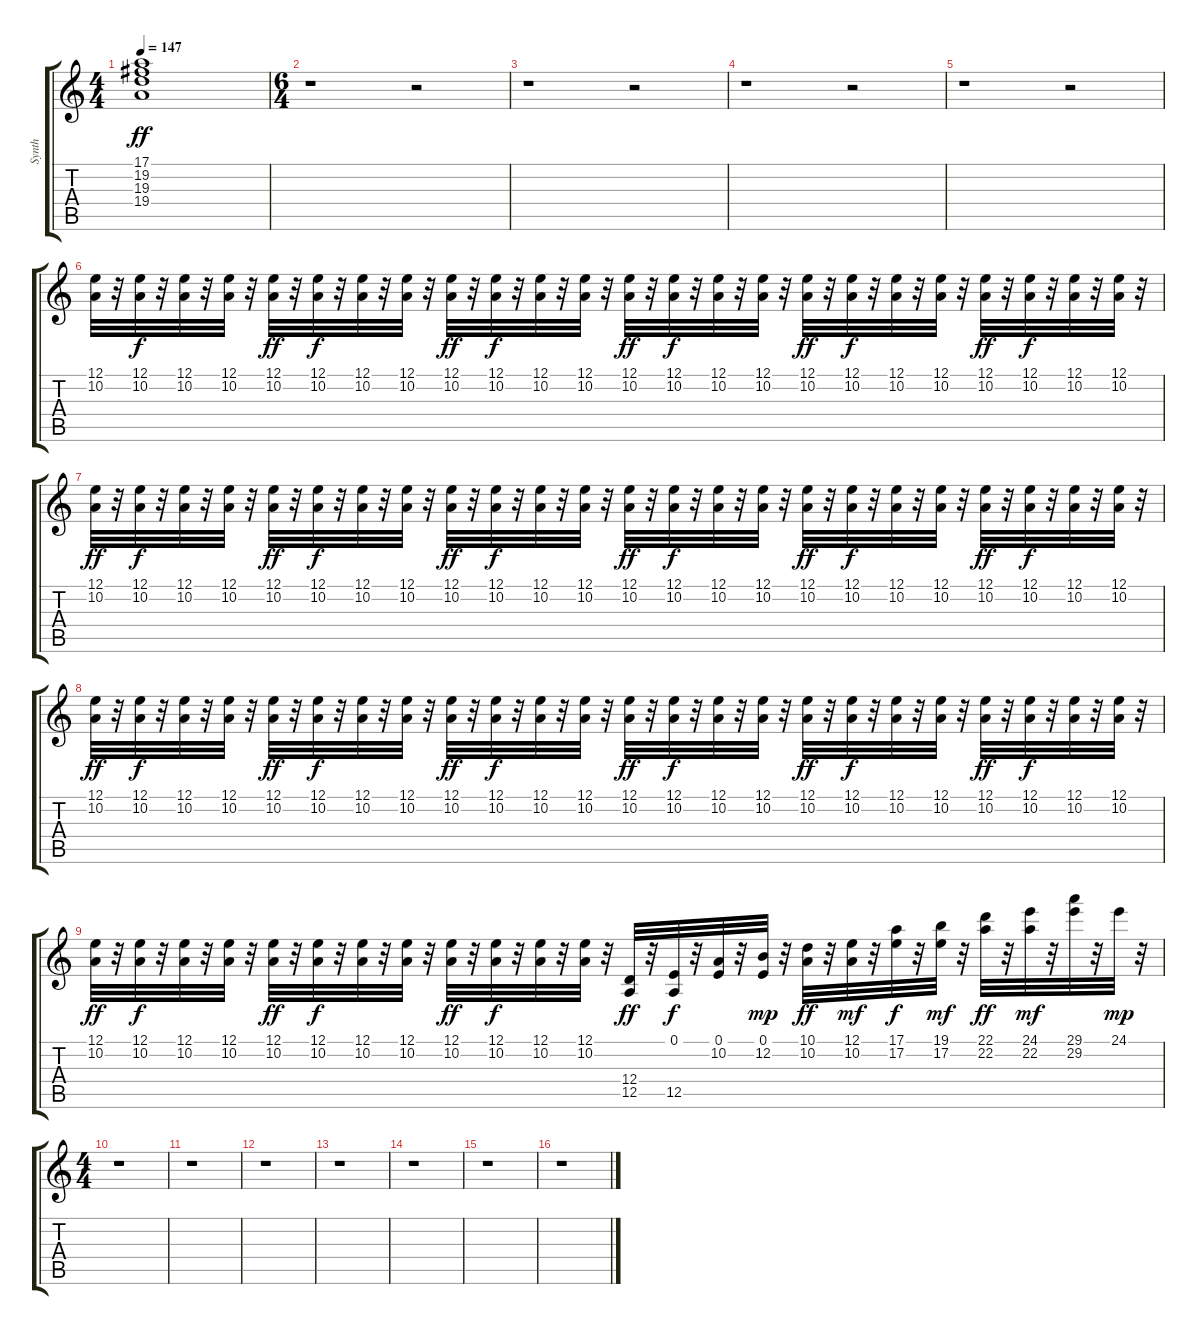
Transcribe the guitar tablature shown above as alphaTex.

\track ("Synth" "Synth") {instrument lead2sawtooth}
\staff {score tabs}
\tuning (E4 B3 G3 D3 A2 E2) {hide}
\ts (4 4)
\tempo 147
\clef g2
\ks c
(17.1 19.2 19.3 19.4).1{dy ff} |
\ts (6 4)
r.1 r.2 |
r.1 r.2 |
r.1 r.2 |
r.1 r.2 |
(12.1 10.2).32{balance 3} r.32 (12.1 10.2).32{dy f} r.32 (12.1 10.2).32 r.32 (12.1 10.2).32 r.32 (12.1 10.2).32{dy ff balance 3} r.32 (12.1 10.2).32{dy f} r.32 (12.1 10.2).32 r.32 (12.1 10.2).32 r.32 (12.1 10.2).32{dy ff balance 3} r.32 (12.1 10.2).32{dy f} r.32 (12.1 10.2).32 r.32 (12.1 10.2).32 r.32 (12.1 10.2).32{dy ff balance 3} r.32 (12.1 10.2).32{dy f} r.32 (12.1 10.2).32 r.32 (12.1 10.2).32 r.32 (12.1 10.2).32{dy ff balance 3} r.32 (12.1 10.2).32{dy f} r.32 (12.1 10.2).32 r.32 (12.1 10.2).32 r.32 (12.1 10.2).32{dy ff balance 3} r.32 (12.1 10.2).32{dy f} r.32 (12.1 10.2).32 r.32 (12.1 10.2).32 r.32 |
(12.1 10.2).32{dy ff balance 3} r.32 (12.1 10.2).32{dy f} r.32 (12.1 10.2).32 r.32 (12.1 10.2).32 r.32 (12.1 10.2).32{dy ff balance 3} r.32 (12.1 10.2).32{dy f} r.32 (12.1 10.2).32 r.32 (12.1 10.2).32 r.32 (12.1 10.2).32{dy ff balance 3} r.32 (12.1 10.2).32{dy f} r.32 (12.1 10.2).32 r.32 (12.1 10.2).32 r.32 (12.1 10.2).32{dy ff balance 3} r.32 (12.1 10.2).32{dy f} r.32 (12.1 10.2).32 r.32 (12.1 10.2).32 r.32 (12.1 10.2).32{dy ff balance 3} r.32 (12.1 10.2).32{dy f} r.32 (12.1 10.2).32 r.32 (12.1 10.2).32 r.32 (12.1 10.2).32{dy ff balance 3} r.32 (12.1 10.2).32{dy f} r.32 (12.1 10.2).32 r.32 (12.1 10.2).32 r.32 |
(12.1 10.2).32{dy ff balance 3} r.32 (12.1 10.2).32{dy f} r.32 (12.1 10.2).32 r.32 (12.1 10.2).32 r.32 (12.1 10.2).32{dy ff balance 3} r.32 (12.1 10.2).32{dy f} r.32 (12.1 10.2).32 r.32 (12.1 10.2).32 r.32 (12.1 10.2).32{dy ff balance 3} r.32 (12.1 10.2).32{dy f} r.32 (12.1 10.2).32 r.32 (12.1 10.2).32 r.32 (12.1 10.2).32{dy ff balance 3} r.32 (12.1 10.2).32{dy f} r.32 (12.1 10.2).32 r.32 (12.1 10.2).32 r.32 (12.1 10.2).32{dy ff balance 3} r.32 (12.1 10.2).32{dy f} r.32 (12.1 10.2).32 r.32 (12.1 10.2).32 r.32 (12.1 10.2).32{dy ff balance 3} r.32 (12.1 10.2).32{dy f} r.32 (12.1 10.2).32 r.32 (12.1 10.2).32 r.32 |
(12.1 10.2).32{dy ff balance 3} r.32 (12.1 10.2).32{dy f} r.32 (12.1 10.2).32 r.32 (12.1 10.2).32 r.32 (12.1 10.2).32{dy ff balance 3} r.32 (12.1 10.2).32{dy f} r.32 (12.1 10.2).32 r.32 (12.1 10.2).32 r.32 (12.1 10.2).32{dy ff balance 3} r.32 (12.1 10.2).32{dy f} r.32 (12.1 10.2).32 r.32 (12.1 10.2).32 r.32 (12.4 12.5).32{dy ff} r.32 (0.1 12.5).32{dy f} r.32 (0.1 10.2).32 r.32 (0.1 12.2).32{dy mp} r.32 (10.1 10.2).32{dy ff} r.32 (12.1 10.2).32{dy mf} r.32 (17.1 17.2).32{dy f} r.32 (19.1 17.2).32{dy mf} r.32 (22.1 22.2).32{dy ff} r.32 (24.1 22.2).32{dy mf} r.32 (29.1 29.2).32 r.32 24.1.32{dy mp} r.32 |
\ts (4 4)
r.1 |
r.1 |
r.1 |
r.1 |
r.1 |
r.1 |
r.1
